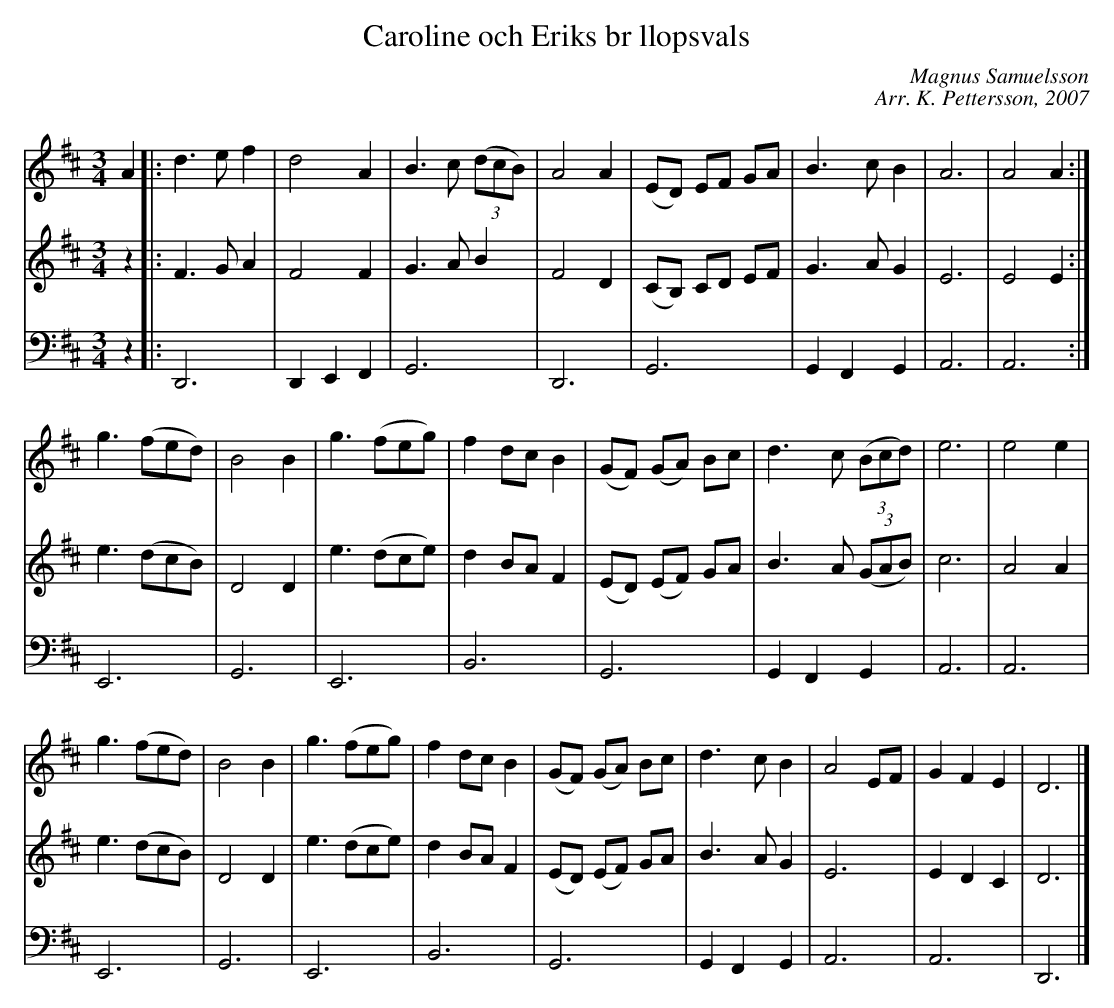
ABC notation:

X:1
T: Caroline och Eriks br llopsvals
C: Magnus Samuelsson
C: Arr. K. Pettersson, 2007
M: 3/4
L: 1/4
K: D
V: 1
A |: d>ef | d2A | B>c ((3d/c/B/) | A2A | (E/D/) E/F/ G/A/ | B>cB | A3 | A2A :|
g>(fe/d/) | B2B | g>(fe/g/) | fd/c/B | (G/F/) (G/A/) B/c/ | d>c ((3B/c/d/) | e3 | e2e |
g>(fe/d/) | B2B | g>(fe/g/) | fd/c/B | (G/F/) (G/A/) B/c/ | d>cB | A2E/F/ | GFE | D3 |]
V: 2
z |: F>GA | F2F | G>AB | F2D | (C/B,/) C/D/ E/F/ | G>AG | E3 | E2E :|
e>(dc/B/) | D2D | e>(dc/e/) | dB/A/F | (E/D/) (E/F/) G/A/ | B>A ((3G/A/B/) | c3 | A2A |
e>(dc/B/) | D2D | e>(dc/e/) | dB/A/F | (E/D/) (E/F/) G/A/ | B>AG | E3 | EDC | D3 |]
V: 3
K: bass
z |: D,,3 | D,,E,,F,, | G,,3 | D,,3 | G,,3 | G,,F,,G,, | A,,3 | A,,3 :|
E,,3 | G,,3 | E,,3 | B,,3 | G,,3 | G,,F,,G,, | A,,3 | A,,3 |
E,,3 | G,,3 | E,,3 | B,,3 | G,,3 | G,,F,,G,, | A,,3 | A,,3 | D,,3 |]
